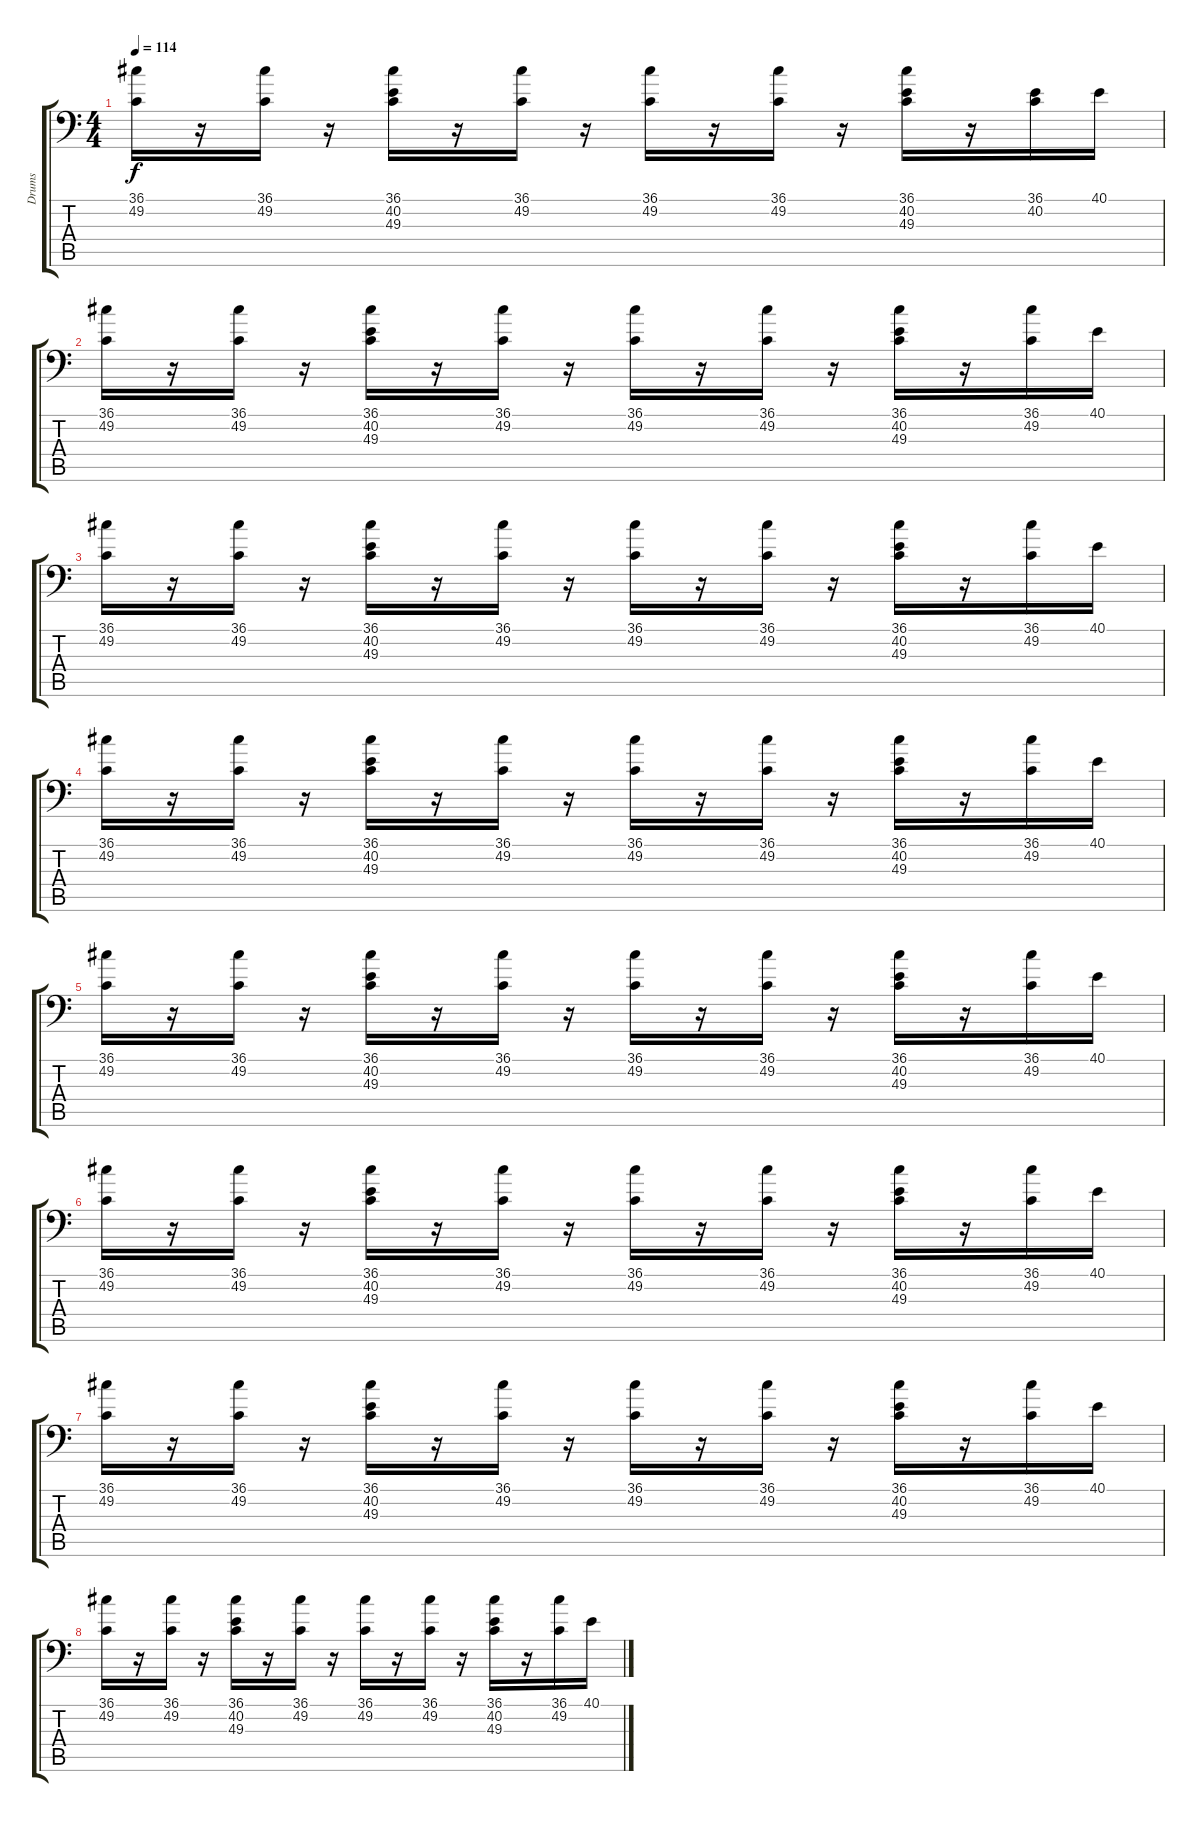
\track ("Drums" "Drums") {instrument acousticgrandpiano}
\staff {score tabs}
\tuning (C-1 C-1 C-1 C-1 C-1 C-1) {hide}
\ts (4 4)
\tempo 114
\clef f4
\ks c
(36.1 49.2).16{dy f} r.16 (36.1 49.2).16 r.16 (36.1 40.2 49.3).16 r.16 (36.1 49.2).16 r.16 (36.1 49.2).16 r.16 (36.1 49.2).16 r.16 (36.1 40.2 49.3).16 r.16 (36.1 40.2).16 40.1.16 |
(36.1 49.2).16 r.16 (36.1 49.2).16 r.16 (36.1 40.2 49.3).16 r.16 (36.1 49.2).16 r.16 (36.1 49.2).16 r.16 (36.1 49.2).16 r.16 (36.1 40.2 49.3).16 r.16 (36.1 49.2).16 40.1.16 |
(36.1 49.2).16 r.16 (36.1 49.2).16 r.16 (36.1 40.2 49.3).16 r.16 (36.1 49.2).16 r.16 (36.1 49.2).16 r.16 (36.1 49.2).16 r.16 (36.1 40.2 49.3).16 r.16 (36.1 49.2).16 40.1.16 |
(36.1 49.2).16 r.16 (36.1 49.2).16 r.16 (36.1 40.2 49.3).16 r.16 (36.1 49.2).16 r.16 (36.1 49.2).16 r.16 (36.1 49.2).16 r.16 (36.1 40.2 49.3).16 r.16 (36.1 49.2).16 40.1.16 |
(36.1 49.2).16 r.16 (36.1 49.2).16 r.16 (36.1 40.2 49.3).16 r.16 (36.1 49.2).16 r.16 (36.1 49.2).16 r.16 (36.1 49.2).16 r.16 (36.1 40.2 49.3).16 r.16 (36.1 49.2).16 40.1.16 |
(36.1 49.2).16 r.16 (36.1 49.2).16 r.16 (36.1 40.2 49.3).16 r.16 (36.1 49.2).16 r.16 (36.1 49.2).16 r.16 (36.1 49.2).16 r.16 (36.1 40.2 49.3).16 r.16 (36.1 49.2).16 40.1.16 |
(36.1 49.2).16 r.16 (36.1 49.2).16 r.16 (36.1 40.2 49.3).16 r.16 (36.1 49.2).16 r.16 (36.1 49.2).16 r.16 (36.1 49.2).16 r.16 (36.1 40.2 49.3).16 r.16 (36.1 49.2).16 40.1.16 |
(36.1 49.2).16 r.16 (36.1 49.2).16 r.16 (36.1 40.2 49.3).16 r.16 (36.1 49.2).16 r.16 (36.1 49.2).16 r.16 (36.1 49.2).16 r.16 (36.1 40.2 49.3).16 r.16 (36.1 49.2).16 40.1.16
